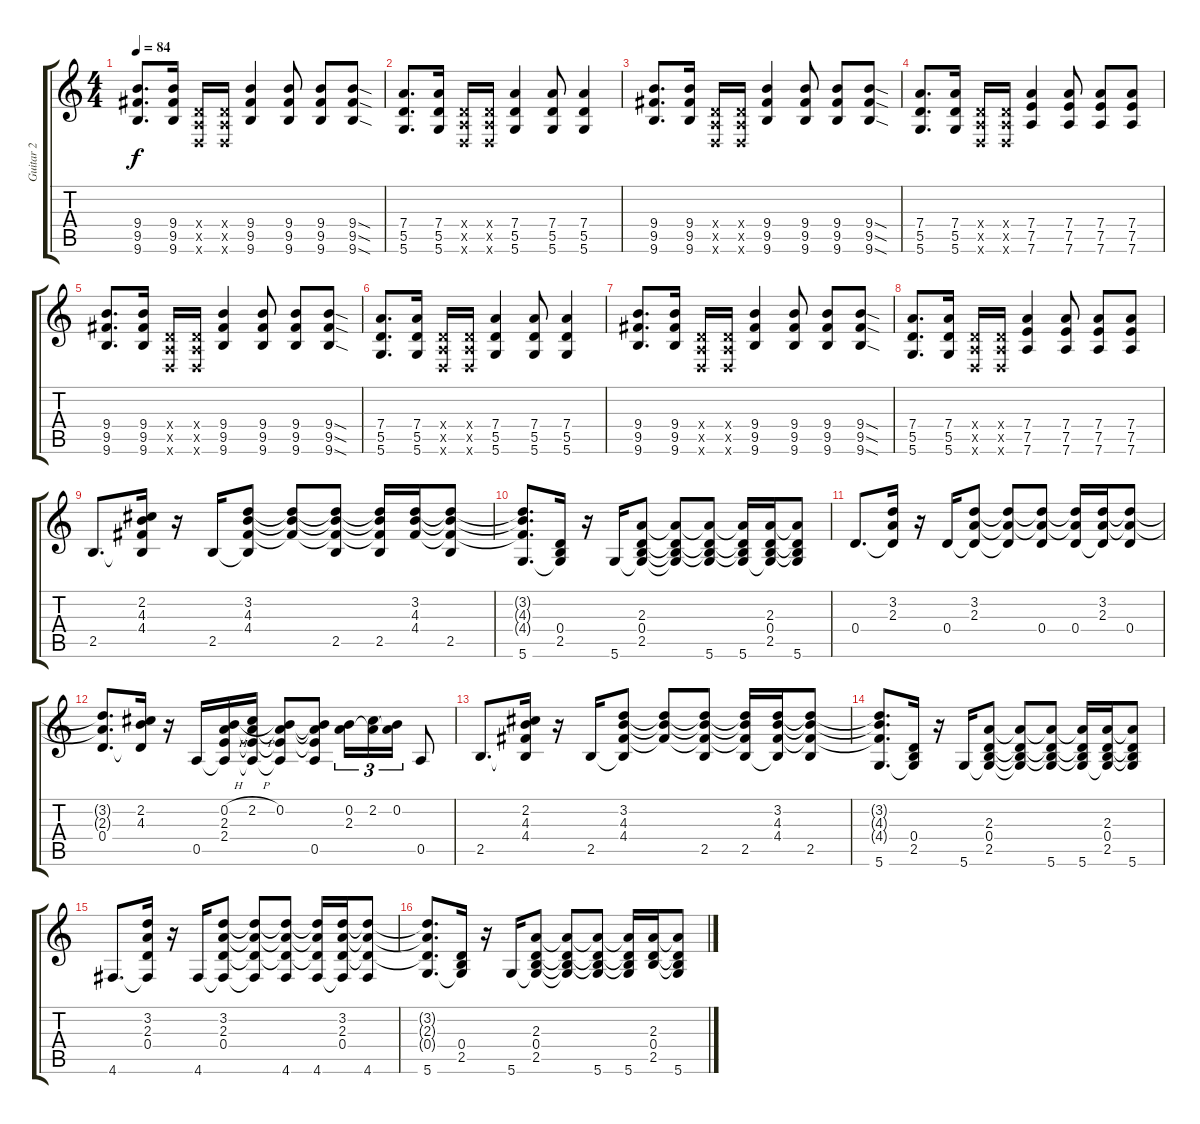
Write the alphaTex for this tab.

\track ("Guitar 2" "Guitar 2") {instrument overdrivenguitar}
\staff {score tabs}
\tuning (E4 B3 G3 D3 A2 D2) {hide}
\ts (4 4)
\tempo 84
\clef g2
\ks c
(9.4 9.5 9.6).8{d dy f instrument overdrivenguitar} (9.4 9.5 9.6).16 (0.4{x} 0.5{x} 0.6{x}).16 (0.4{x} 0.5{x} 0.6{x}).16 (9.4 9.5 9.6).4 (9.4 9.5 9.6).8 (9.4 9.5 9.6).8 (9.4{sod} 9.5{sod} 9.6{sod}).8 |
(7.4 5.5 5.6).8{d} (7.4 5.5 5.6).16 (0.4{x} 0.5{x} 0.6{x}).16 (0.4{x} 0.5{x} 0.6{x}).16 (7.4 5.5 5.6).4 (7.4 5.5 5.6).8 (7.4 5.5 5.6).4 |
(9.4 9.5 9.6).8{d} (9.4 9.5 9.6).16 (0.4{x} 0.5{x} 0.6{x}).16 (0.4{x} 0.5{x} 0.6{x}).16 (9.4 9.5 9.6).4 (9.4 9.5 9.6).8 (9.4 9.5 9.6).8 (9.4{sod} 9.5{sod} 9.6{sod}).8 |
(7.4 5.5 5.6).8{d} (7.4 5.5 5.6).16 (0.4{x} 0.5{x} 0.6{x}).16 (0.4{x} 0.5{x} 0.6{x}).16 (7.4 7.5 7.6).4 (7.4 7.5 7.6).8 (7.4 7.5 7.6).8 (7.4 7.5 7.6).8 |
(9.4 9.5 9.6).8{d} (9.4 9.5 9.6).16 (0.4{x} 0.5{x} 0.6{x}).16 (0.4{x} 0.5{x} 0.6{x}).16 (9.4 9.5 9.6).4 (9.4 9.5 9.6).8 (9.4 9.5 9.6).8 (9.4{sod} 9.5{sod} 9.6{sod}).8 |
(7.4 5.5 5.6).8{d} (7.4 5.5 5.6).16 (0.4{x} 0.5{x} 0.6{x}).16 (0.4{x} 0.5{x} 0.6{x}).16 (7.4 5.5 5.6).4 (7.4 5.5 5.6).8 (7.4 5.5 5.6).4 |
(9.4 9.5 9.6).8{d} (9.4 9.5 9.6).16 (0.4{x} 0.5{x} 0.6{x}).16 (0.4{x} 0.5{x} 0.6{x}).16 (9.4 9.5 9.6).4 (9.4 9.5 9.6).8 (9.4 9.5 9.6).8 (9.4{sod} 9.5{sod} 9.6{sod}).8 |
(7.4 5.5 5.6).8{d} (7.4 5.5 5.6).16 (0.4{x} 0.5{x} 0.6{x}).16 (0.4{x} 0.5{x} 0.6{x}).16 (7.4 7.5 7.6).4 (7.4 7.5 7.6).8 (7.4 7.5 7.6).8 (7.4 7.5 7.6).8 |
2.5.8{d} (2.2 4.3 4.4 2.5{t}).16 r.16 2.5.16 (3.2 4.3 4.4 2.5{t}).8 (3.2{t} 4.3{t} 4.4{t}).8 (3.2{t} 4.3{t} 4.4{t} 2.5).8 (3.2{t} 4.3{t} 4.4{t} 2.5).16 (3.2 4.3 4.4).16 (3.2{t} 4.3{t} 4.4{t} 2.5).8 |
(3.2{t} 4.3{t} 4.4{t} 5.6).8{d} (0.4 2.5 5.6{t}).16 r.16 5.6.16 (2.3 0.4 2.5 5.6{t}).8 (2.3{t} 0.4{t} 2.5{t} 5.6{t}).8 (2.3{t} 0.4{t} 2.5{t} 5.6).8 (2.3{t} 0.4{t} 2.5{t} 5.6).16 (2.3 0.4 2.5 5.6{t}).16 (2.3{t} 0.4{t} 2.5{t} 5.6).8 |
0.4.8{d} (3.2 2.3 0.4{t}).16 r.16 0.4.16 (3.2 2.3 0.4{t}).8 (3.2{t} 2.3{t} 0.4{t}).8 (3.2{t} 2.3{t} 0.4).8 (3.2{t} 2.3{t} 0.4).16 (3.2 2.3 0.4{t}).16 (3.2{t} 2.3{t} 0.4).8 |
(3.2{t} 2.3{t} 0.4).8{d} (2.2 4.3 0.4{t}).16 r.16 0.5.16 (0.2{h} 2.3 2.4 0.5{t}).16 (2.2{h} 2.3{t} 2.4{t} 0.5{t}).16 (0.2 2.3{t} 2.4{t} 0.5{t}).8 (0.2{t} 2.3{t} 2.4{t} 0.5).8 (0.2 2.3).16{tu (3 2)} (2.2 2.3{t}).16{tu (3 2)} (0.2 2.3{t}).16{tu (3 2)} 0.5.8 |
2.5.8{d} (2.2 4.3 4.4 2.5{t}).16 r.16 2.5.16 (3.2 4.3 4.4 2.5{t}).8 (3.2{t} 4.3{t} 4.4{t}).8 (3.2{t} 4.3{t} 4.4{t} 2.5).8 (3.2{t} 4.3{t} 4.4{t} 2.5).16 (3.2 4.3 4.4 2.5{t}).16 (3.2{t} 4.3{t} 4.4{t} 2.5).8 |
(3.2{t} 4.3{t} 4.4{t} 5.6).8{d} (0.4 2.5 5.6{t}).16 r.16 5.6.16 (2.3 0.4 2.5 5.6{t}).8 (2.3{t} 0.4{t} 2.5{t} 5.6{t}).8 (2.3{t} 0.4{t} 2.5{t} 5.6).8 (2.3{t} 0.4{t} 2.5{t} 5.6).16 (2.3 0.4 2.5 5.6{t}).16 (2.3{t} 0.4{t} 2.5{t} 5.6).8 |
4.6.8{d} (3.2 2.3 0.4 4.6{t}).16 r.16 4.6.16 (3.2 2.3 0.4 4.6{t}).8 (3.2{t} 2.3{t} 0.4{t} 4.6{t}).8 (3.2{t} 2.3{t} 0.4{t} 4.6).8 (3.2{t} 2.3{t} 0.4{t} 4.6).16 (3.2 2.3 0.4 4.6{t}).16 (3.2{t} 2.3{t} 0.4{t} 4.6).8 |
(3.2{t} 2.3{t} 0.4{t} 5.6).8{d} (0.4 2.5 5.6{t}).16 r.16 5.6.16 (2.3 0.4 2.5 5.6{t}).8 (2.3{t} 0.4{t} 2.5{t} 5.6{t}).8 (2.3{t} 0.4{t} 2.5{t} 5.6).8 (2.3{t} 0.4{t} 2.5{t} 5.6).16 (2.3 0.4 2.5).16 (2.3{t} 0.4{t} 2.5{t} 5.6).8
